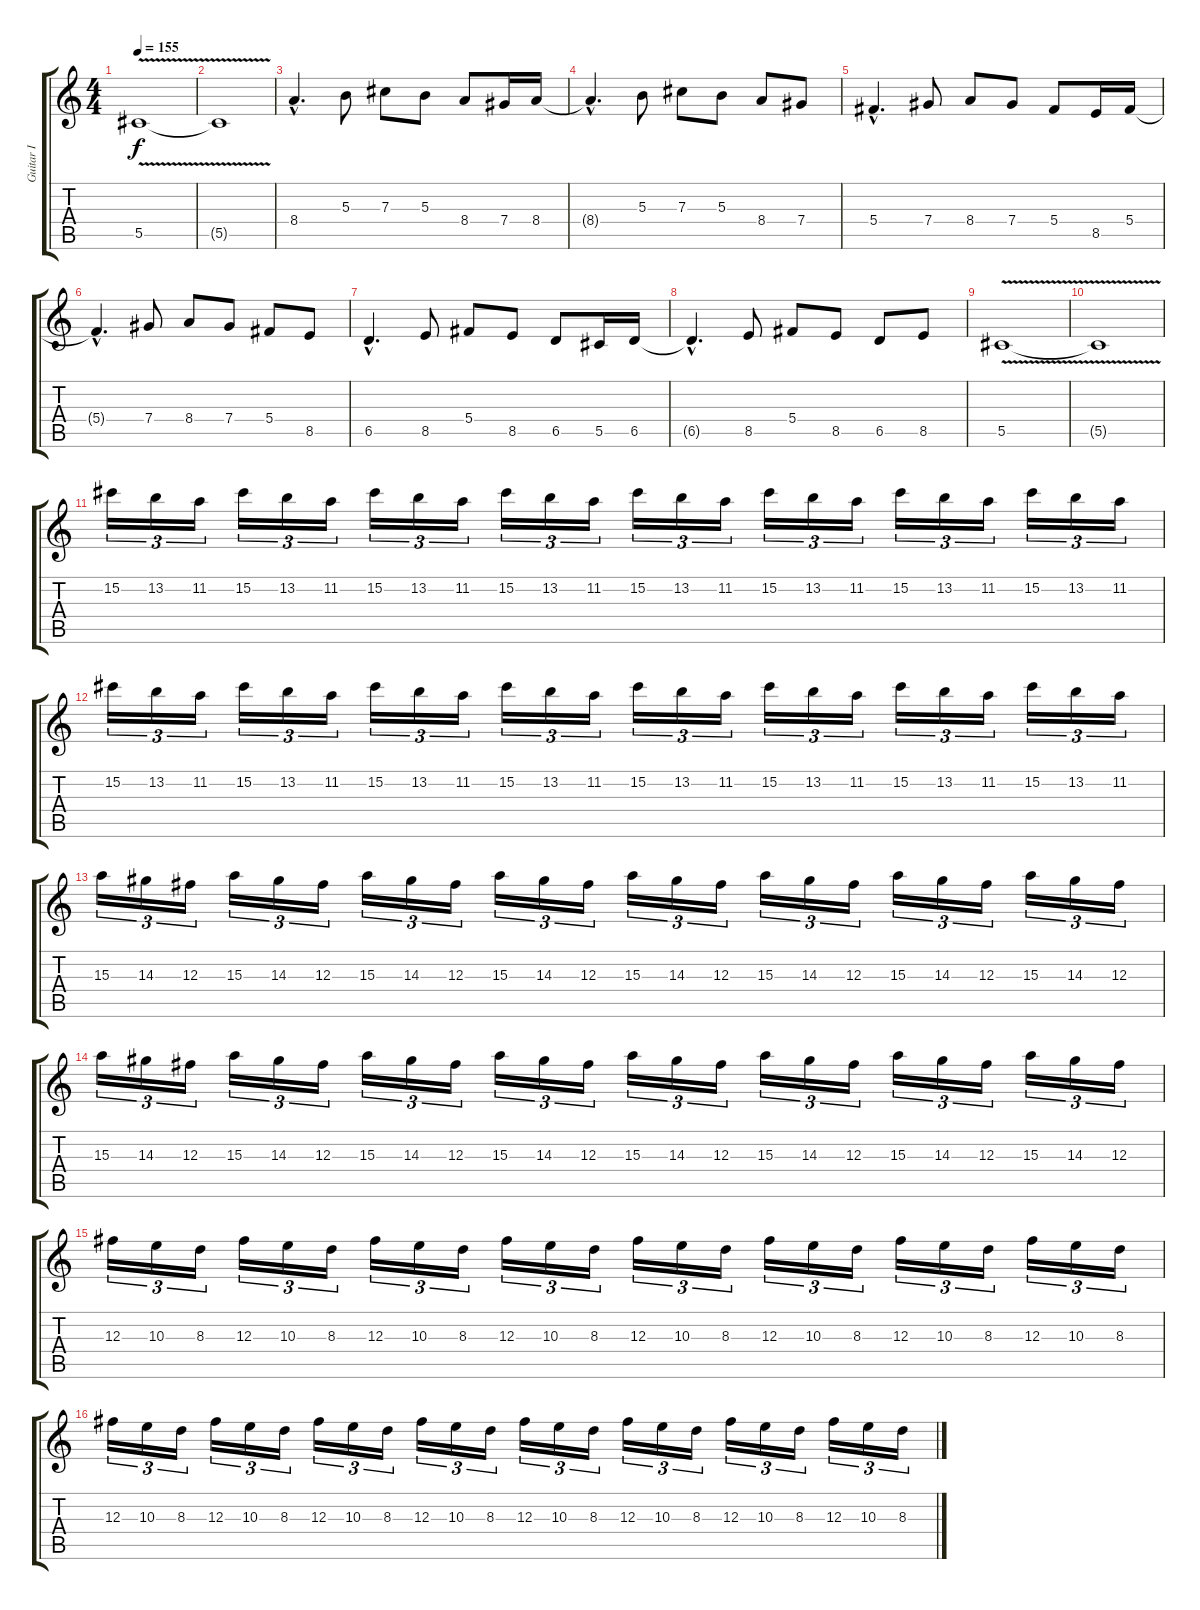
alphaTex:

\track ("Guitar I" "Guitar I") {instrument distortionguitar}
\staff {score tabs}
\tuning (Eb4 Bb3 Gb3 Db3 Ab2 Eb2) {hide}
\ts (4 4)
\tempo 155
\clef g2
\ks c
5.5{v}.1{dy f} |
5.5{t}.1 |
8.4{hac}.4{d} 5.3.8 7.3.8 5.3.8 8.4.8 7.4.16 8.4.16 |
8.4{hac t}.4{d} 5.3.8 7.3.8 5.3.8 8.4.8 7.4.8 |
5.4{hac}.4{d} 7.4.8 8.4.8 7.4.8 5.4.8 8.5.16 5.4.16 |
5.4{hac t}.4{d} 7.4.8 8.4.8 7.4.8 5.4.8 8.5.8 |
6.5{hac}.4{d} 8.5.8 5.4.8 8.5.8 6.5.8 5.5.16 6.5.16 |
6.5{hac t}.4{d} 8.5.8 5.4.8 8.5.8 6.5.8 8.5.8 |
5.5{v}.1 |
5.5{t}.1 |
\section ("" "")
15.2.16{tu (3 2)} 13.2.16{tu (3 2)} 11.2.16{tu (3 2)} 15.2.16{tu (3 2)} 13.2.16{tu (3 2)} 11.2.16{tu (3 2)} 15.2.16{tu (3 2)} 13.2.16{tu (3 2)} 11.2.16{tu (3 2)} 15.2.16{tu (3 2)} 13.2.16{tu (3 2)} 11.2.16{tu (3 2)} 15.2.16{tu (3 2)} 13.2.16{tu (3 2)} 11.2.16{tu (3 2)} 15.2.16{tu (3 2)} 13.2.16{tu (3 2)} 11.2.16{tu (3 2)} 15.2.16{tu (3 2)} 13.2.16{tu (3 2)} 11.2.16{tu (3 2)} 15.2.16{tu (3 2)} 13.2.16{tu (3 2)} 11.2.16{tu (3 2)} |
15.2.16{tu (3 2)} 13.2.16{tu (3 2)} 11.2.16{tu (3 2)} 15.2.16{tu (3 2)} 13.2.16{tu (3 2)} 11.2.16{tu (3 2)} 15.2.16{tu (3 2)} 13.2.16{tu (3 2)} 11.2.16{tu (3 2)} 15.2.16{tu (3 2)} 13.2.16{tu (3 2)} 11.2.16{tu (3 2)} 15.2.16{tu (3 2)} 13.2.16{tu (3 2)} 11.2.16{tu (3 2)} 15.2.16{tu (3 2)} 13.2.16{tu (3 2)} 11.2.16{tu (3 2)} 15.2.16{tu (3 2)} 13.2.16{tu (3 2)} 11.2.16{tu (3 2)} 15.2.16{tu (3 2)} 13.2.16{tu (3 2)} 11.2.16{tu (3 2)} |
15.3.16{tu (3 2)} 14.3.16{tu (3 2)} 12.3.16{tu (3 2)} 15.3.16{tu (3 2)} 14.3.16{tu (3 2)} 12.3.16{tu (3 2)} 15.3.16{tu (3 2)} 14.3.16{tu (3 2)} 12.3.16{tu (3 2)} 15.3.16{tu (3 2)} 14.3.16{tu (3 2)} 12.3.16{tu (3 2)} 15.3.16{tu (3 2)} 14.3.16{tu (3 2)} 12.3.16{tu (3 2)} 15.3.16{tu (3 2)} 14.3.16{tu (3 2)} 12.3.16{tu (3 2)} 15.3.16{tu (3 2)} 14.3.16{tu (3 2)} 12.3.16{tu (3 2)} 15.3.16{tu (3 2)} 14.3.16{tu (3 2)} 12.3.16{tu (3 2)} |
15.3.16{tu (3 2)} 14.3.16{tu (3 2)} 12.3.16{tu (3 2)} 15.3.16{tu (3 2)} 14.3.16{tu (3 2)} 12.3.16{tu (3 2)} 15.3.16{tu (3 2)} 14.3.16{tu (3 2)} 12.3.16{tu (3 2)} 15.3.16{tu (3 2)} 14.3.16{tu (3 2)} 12.3.16{tu (3 2)} 15.3.16{tu (3 2)} 14.3.16{tu (3 2)} 12.3.16{tu (3 2)} 15.3.16{tu (3 2)} 14.3.16{tu (3 2)} 12.3.16{tu (3 2)} 15.3.16{tu (3 2)} 14.3.16{tu (3 2)} 12.3.16{tu (3 2)} 15.3.16{tu (3 2)} 14.3.16{tu (3 2)} 12.3.16{tu (3 2)} |
12.3.16{tu (3 2)} 10.3.16{tu (3 2)} 8.3.16{tu (3 2)} 12.3.16{tu (3 2)} 10.3.16{tu (3 2)} 8.3.16{tu (3 2)} 12.3.16{tu (3 2)} 10.3.16{tu (3 2)} 8.3.16{tu (3 2)} 12.3.16{tu (3 2)} 10.3.16{tu (3 2)} 8.3.16{tu (3 2)} 12.3.16{tu (3 2)} 10.3.16{tu (3 2)} 8.3.16{tu (3 2)} 12.3.16{tu (3 2)} 10.3.16{tu (3 2)} 8.3.16{tu (3 2)} 12.3.16{tu (3 2)} 10.3.16{tu (3 2)} 8.3.16{tu (3 2)} 12.3.16{tu (3 2)} 10.3.16{tu (3 2)} 8.3.16{tu (3 2)} |
12.3.16{tu (3 2)} 10.3.16{tu (3 2)} 8.3.16{tu (3 2)} 12.3.16{tu (3 2)} 10.3.16{tu (3 2)} 8.3.16{tu (3 2)} 12.3.16{tu (3 2)} 10.3.16{tu (3 2)} 8.3.16{tu (3 2)} 12.3.16{tu (3 2)} 10.3.16{tu (3 2)} 8.3.16{tu (3 2)} 12.3.16{tu (3 2)} 10.3.16{tu (3 2)} 8.3.16{tu (3 2)} 12.3.16{tu (3 2)} 10.3.16{tu (3 2)} 8.3.16{tu (3 2)} 12.3.16{tu (3 2)} 10.3.16{tu (3 2)} 8.3.16{tu (3 2)} 12.3.16{tu (3 2)} 10.3.16{tu (3 2)} 8.3.16{tu (3 2)}
